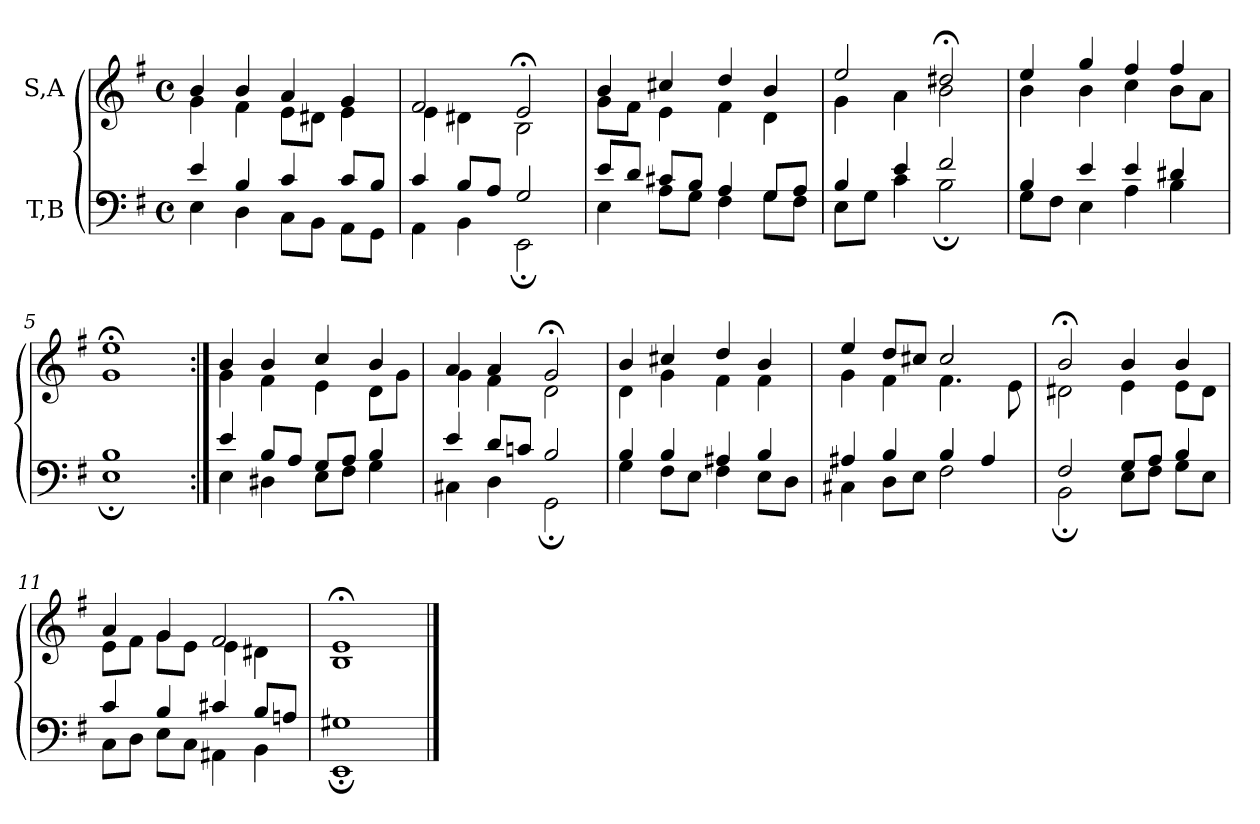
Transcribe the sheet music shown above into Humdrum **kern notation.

**kern	**kern
*part2	*part1
*staff2	*staff1
*I"T,B	*I"S,A
*clefF4	*clefG2
*k[f#]	*k[f#]
*M4/4	*M4/4
*met(c)	*met(c)
=	=
*^	*^
4e	4E	4b	4g
4B	4D	4b	4f#
4c	8CL	4a	8eL
.	8BBJ	.	8d#XJ
8cL	8AAL	4g	4e
8BJ	8GGJ	.	.
=1	=1	=1	=1
4c	4AA	2f#	4e
8BL	4BB	.	4d#X
8AJ	.	.	.
2G	2EE;	2e;<	2B
=2	=2	=2	=2
8eL	4E	4b	8gL
8dJ	.	.	8f#J
8c#XL	8AL	4cc#X	4e
8BJ	8GJ	.	.
4A	4F#	4dd	4f#
8GL	8GL	4b	4d
8AJ	8F#J	.	.
=3	=3	=3	=3
4B	8EL	2ee	4g
.	8GJ	.	.
4e	4c	.	4a
2f#	2B;	2dd#X;<	2b
=4	=4	=4	=4
4B	8GL	4ee	4b
.	8F#J	.	.
4e	4E	4gg	4b
4e	4A	4ff#	4cc
4d#X	4B	4ff#	8bL
.	.	.	8aJ
=5	=5	=5	=5
1B	1E;	1ee;<	1g
=6:|!	=6:|!	=6:|!	=6:|!
4e	4E	4b	4g
8BL	4D#X	4b	4f#
8AJ	.	.	.
8GL	8EL	4cc	4e
8AJ	8F#J	.	.
4B	4G	4b	8dL
.	.	.	8gJ
=7	=7	=7	=7
4e	4C#X	4a	4g
8dL	4D	4a	4f#
8cnJ	.	.	.
2B	2GG;	2g;<	2d
=8	=8	=8	=8
4B	4G	4b	4d
4B	8F#L	4cc#X	4g
.	8EJ	.	.
4A#X	4F#	4dd	4f#
4B	8EL	4b	4f#
.	8DJ	.	.
=9	=9	=9	=9
4A#X	4C#X	4ee	4g
4B	8DL	8ddL	4f#
.	8EJ	8cc#XJ	.
4B	2F#	2cc#	4.f#
4A#	.	.	.
.	.	.	8e
=10	=10	=10	=10
2F#	2BB;	2b;<	2d#X
8GL	8EL	4b	4e
8AJ	8F#J	.	.
4B	8GL	4b	8eL
.	8EJ	.	8d#J
=11	=11	=11	=11
4c	8CL	4a	8eL
.	8DJ	.	8f#J
4B	8EL	4g	8gL
.	8CJ	.	8eJ
4c#X	4AA#X	2f#	4e
8BL	4BB	.	4d#X
8AnJ	.	.	.
=12	=12	=12	=12
1G#X	1EE;	1e;<	1B
*v	*v	*	*
*	*v	*v
==	==
*-	*-
